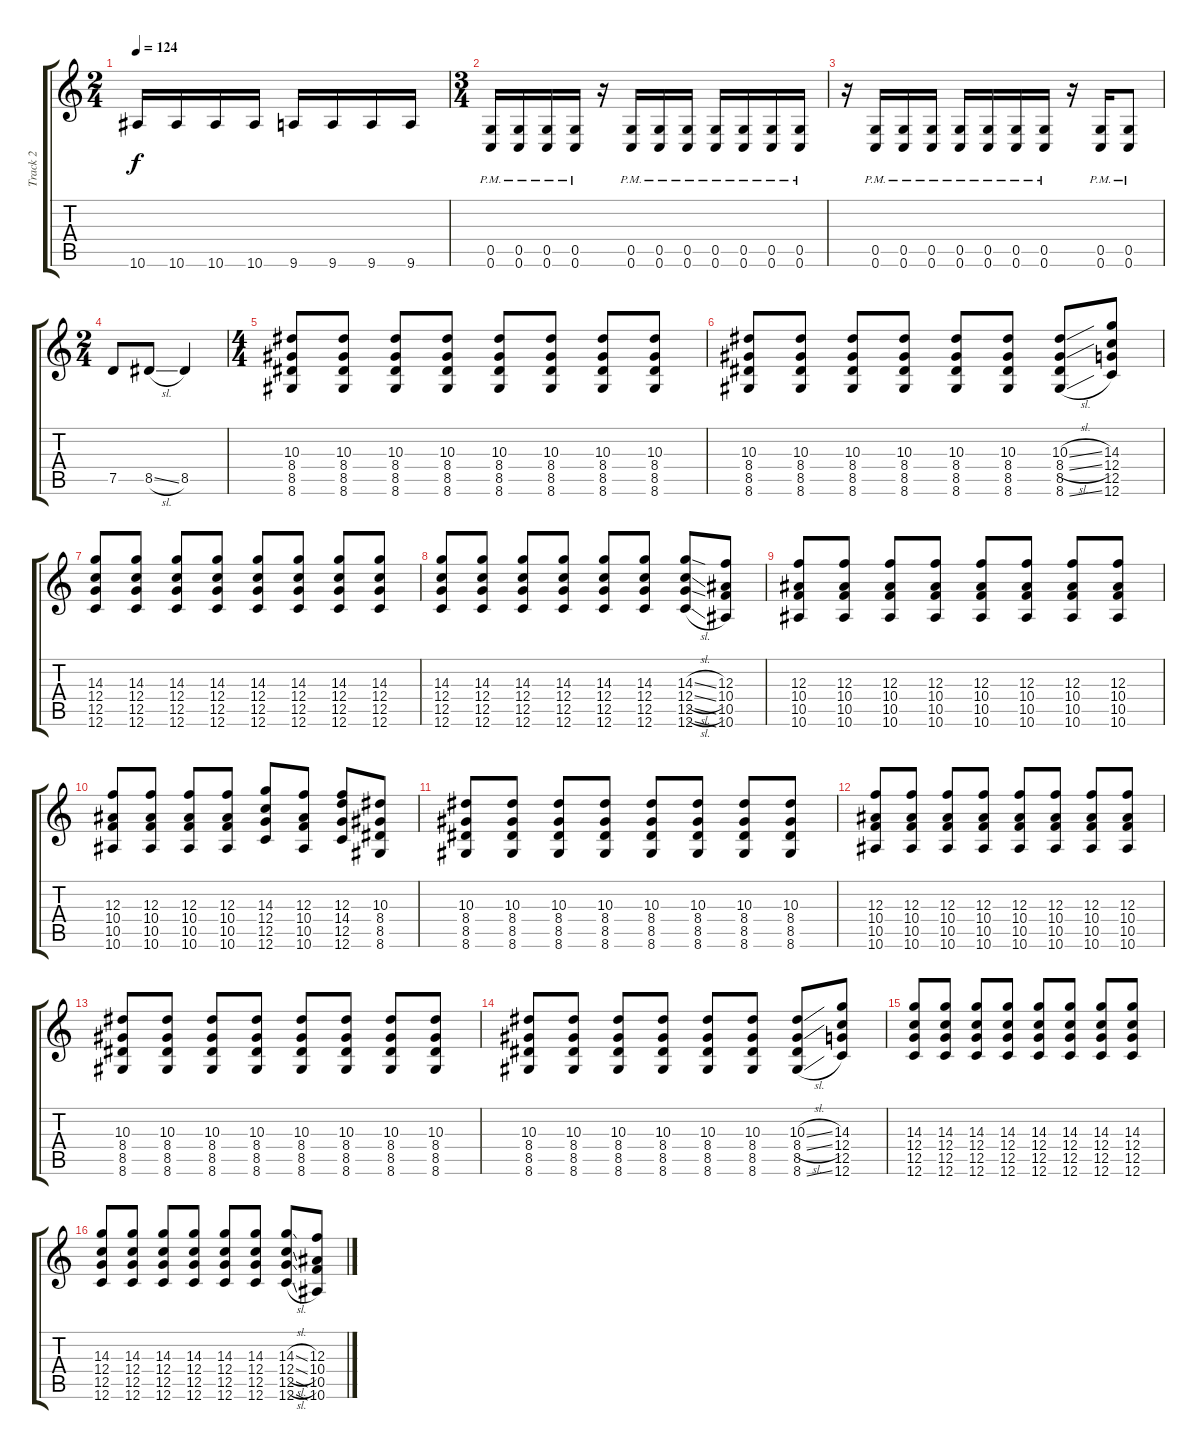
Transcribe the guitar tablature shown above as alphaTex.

\track ("Track 2" "Track 2") {instrument distortionguitar}
\staff {score tabs}
\tuning (D4 A3 F3 C3 G2 C2) {hide}
\ts (2 4)
\tempo 124
\clef g2
\ks c
10.6.16{dy f} 10.6.16 10.6.16 10.6.16 9.6.16 9.6.16 9.6.16 9.6.16 |
\ts (3 4)
(0.5{pm} 0.6{pm}).16 (0.5{pm} 0.6{pm}).16 (0.5{pm} 0.6{pm}).16 (0.5{pm} 0.6{pm}).16 r.16 (0.5{pm} 0.6{pm}).16 (0.5{pm} 0.6{pm}).16 (0.5{pm} 0.6{pm}).16 (0.5{pm} 0.6{pm}).16 (0.5{pm} 0.6{pm}).16 (0.5{pm} 0.6{pm}).16 (0.5{pm} 0.6{pm}).16 |
r.16 (0.5{pm} 0.6{pm}).16 (0.5{pm} 0.6{pm}).16 (0.5{pm} 0.6{pm}).16 (0.5{pm} 0.6{pm}).16 (0.5{pm} 0.6{pm}).16 (0.5{pm} 0.6{pm}).16 (0.5{pm} 0.6{pm}).16 r.16 (0.5{pm} 0.6{pm}).16 (0.5{pm} 0.6{pm}).8 |
\ts (2 4)
7.5.8 8.5{sl}.8 8.5.4 |
\ts (4 4)
(10.3 8.4 8.5 8.6).8{volume 13} (10.3 8.4 8.5 8.6).8 (10.3 8.4 8.5 8.6).8 (10.3 8.4 8.5 8.6).8 (10.3 8.4 8.5 8.6).8 (10.3 8.4 8.5 8.6).8 (10.3 8.4 8.5 8.6).8 (10.3 8.4 8.5 8.6).8 |
(10.3 8.4 8.5 8.6).8 (10.3 8.4 8.5 8.6).8 (10.3 8.4 8.5 8.6).8 (10.3 8.4 8.5 8.6).8 (10.3 8.4 8.5 8.6).8 (10.3 8.4 8.5 8.6).8 (10.3{sl} 8.4{sl} 8.5 8.6{sl}).8 (14.3 12.4 12.5 12.6).8 |
(14.3 12.4 12.5 12.6).8 (14.3 12.4 12.5 12.6).8 (14.3 12.4 12.5 12.6).8 (14.3 12.4 12.5 12.6).8 (14.3 12.4 12.5 12.6).8 (14.3 12.4 12.5 12.6).8 (14.3 12.4 12.5 12.6).8 (14.3 12.4 12.5 12.6).8 |
(14.3 12.4 12.5 12.6).8 (14.3 12.4 12.5 12.6).8 (14.3 12.4 12.5 12.6).8 (14.3 12.4 12.5 12.6).8 (14.3 12.4 12.5 12.6).8 (14.3 12.4 12.5 12.6).8 (14.3{sl} 12.4{sl} 12.5{sl} 12.6{sl}).8 (12.3 10.4 10.5 10.6).8 |
(12.3 10.4 10.5 10.6).8 (12.3 10.4 10.5 10.6).8 (12.3 10.4 10.5 10.6).8 (12.3 10.4 10.5 10.6).8 (12.3 10.4 10.5 10.6).8 (12.3 10.4 10.5 10.6).8 (12.3 10.4 10.5 10.6).8 (12.3 10.4 10.5 10.6).8 |
(12.3 10.4 10.5 10.6).8 (12.3 10.4 10.5 10.6).8 (12.3 10.4 10.5 10.6).8 (12.3 10.4 10.5 10.6).8 (14.3 12.4 12.5 12.6).8 (12.3 10.4 10.5 10.6).8 (12.3 14.4 12.5 12.6).8 (10.3 8.4 8.5 8.6).8 |
(10.3 8.4 8.5 8.6).8 (10.3 8.4 8.5 8.6).8 (10.3 8.4 8.5 8.6).8 (10.3 8.4 8.5 8.6).8 (10.3 8.4 8.5 8.6).8 (10.3 8.4 8.5 8.6).8 (10.3 8.4 8.5 8.6).8 (10.3 8.4 8.5 8.6).8 |
(12.3 10.4 10.5 10.6).8 (12.3 10.4 10.5 10.6).8 (12.3 10.4 10.5 10.6).8 (12.3 10.4 10.5 10.6).8 (12.3 10.4 10.5 10.6).8 (12.3 10.4 10.5 10.6).8 (12.3 10.4 10.5 10.6).8 (12.3 10.4 10.5 10.6).8 |
(10.3 8.4 8.5 8.6).8{volume 13} (10.3 8.4 8.5 8.6).8 (10.3 8.4 8.5 8.6).8 (10.3 8.4 8.5 8.6).8 (10.3 8.4 8.5 8.6).8 (10.3 8.4 8.5 8.6).8 (10.3 8.4 8.5 8.6).8 (10.3 8.4 8.5 8.6).8 |
(10.3 8.4 8.5 8.6).8 (10.3 8.4 8.5 8.6).8 (10.3 8.4 8.5 8.6).8 (10.3 8.4 8.5 8.6).8 (10.3 8.4 8.5 8.6).8 (10.3 8.4 8.5 8.6).8 (10.3{sl} 8.4{sl} 8.5 8.6{sl}).8 (14.3 12.4 12.5 12.6).8 |
(14.3 12.4 12.5 12.6).8 (14.3 12.4 12.5 12.6).8 (14.3 12.4 12.5 12.6).8 (14.3 12.4 12.5 12.6).8 (14.3 12.4 12.5 12.6).8 (14.3 12.4 12.5 12.6).8 (14.3 12.4 12.5 12.6).8 (14.3 12.4 12.5 12.6).8 |
(14.3 12.4 12.5 12.6).8 (14.3 12.4 12.5 12.6).8 (14.3 12.4 12.5 12.6).8 (14.3 12.4 12.5 12.6).8 (14.3 12.4 12.5 12.6).8 (14.3 12.4 12.5 12.6).8 (14.3{sl} 12.4{sl} 12.5{sl} 12.6{sl}).8 (12.3 10.4 10.5 10.6).8
